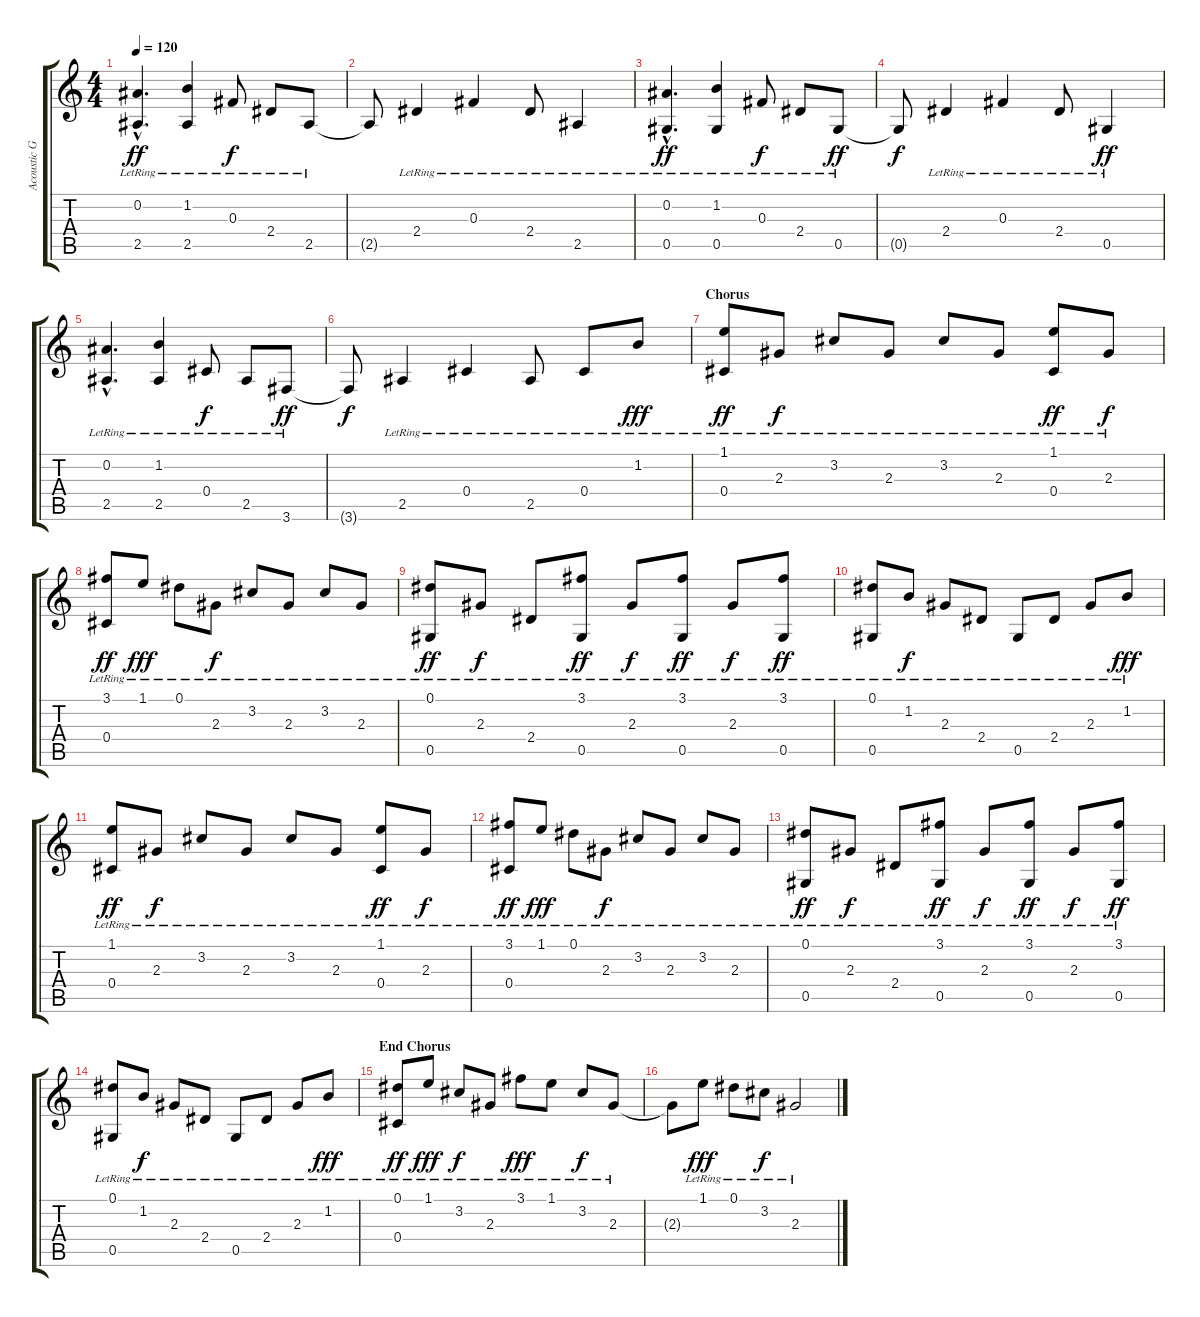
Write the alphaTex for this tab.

\track ("Acoustic Guitar I" "Acoustic G") {instrument acousticguitarsteel}
\staff {score tabs}
\tuning (Eb4 Bb3 Gb3 Db3 Ab2 Eb2) {hide}
\ts (4 4)
\tempo 120
\clef g2
\ks c
(0.2{hac lr} 2.5{hac lr}).4{d dy ff} (1.2{lr} 2.5{lr}).4 0.3{lr}.8{dy f} 2.4{lr}.8 2.5{lr}.8 |
2.5{t}.8 2.4{lr}.4 0.3{lr}.4 2.4{lr}.8 2.5{lr}.4 |
(0.2{hac lr} 0.5{hac lr}).4{d dy ff} (1.2{lr} 0.5{lr}).4 0.3{lr}.8{dy f} 2.4{lr}.8 0.5{lr}.8{dy ff} |
0.5{t}.8{dy f} 2.4{lr}.4 0.3{lr}.4 2.4{lr}.8 0.5{lr}.4{dy ff} |
(0.2{hac lr} 2.5{hac lr}).4{d} (1.2{lr} 2.5{lr}).4 0.4{lr}.8{dy f} 2.5{lr}.8 3.6{lr}.8{dy ff} |
3.6{t}.8{dy f} 2.5{lr}.4 0.4{lr}.4 2.5{lr}.8 0.4{lr}.8 1.2{lr}.8{dy fff} |
\section ("" "Chorus")
(1.1{lr} 0.4{lr}).8{dy ff} 2.3{lr}.8{dy f} 3.2{lr}.8 2.3{lr}.8 3.2{lr}.8 2.3{lr}.8 (1.1{lr} 0.4{lr}).8{dy ff} 2.3{lr}.8{dy f} |
(3.1{lr} 0.4{lr}).8{dy ff} 1.1{lr}.8{dy fff} 0.1{lr}.8 2.3{lr}.8{dy f} 3.2{lr}.8 2.3{lr}.8 3.2{lr}.8 2.3{lr}.8 |
(0.1{lr} 0.5{lr}).8{dy ff} 2.3{lr}.8{dy f} 2.4{lr}.8 (3.1{lr} 0.5{lr}).8{dy ff} 2.3{lr}.8{dy f} (3.1{lr} 0.5{lr}).8{dy ff} 2.3{lr}.8{dy f} (3.1{lr} 0.5{lr}).8{dy ff} |
(0.1{lr} 0.5{lr}).8 1.2{lr}.8{dy f} 2.3{lr}.8 2.4{lr}.8 0.5{lr}.8 2.4{lr}.8 2.3{lr}.8 1.2{lr}.8{dy fff} |
(1.1{lr} 0.4{lr}).8{dy ff} 2.3{lr}.8{dy f} 3.2{lr}.8 2.3{lr}.8 3.2{lr}.8 2.3{lr}.8 (1.1{lr} 0.4{lr}).8{dy ff} 2.3{lr}.8{dy f} |
(3.1{lr} 0.4{lr}).8{dy ff} 1.1{lr}.8{dy fff} 0.1{lr}.8 2.3{lr}.8{dy f} 3.2{lr}.8 2.3{lr}.8 3.2{lr}.8 2.3{lr}.8 |
(0.1{lr} 0.5{lr}).8{dy ff} 2.3{lr}.8{dy f} 2.4{lr}.8 (3.1{lr} 0.5{lr}).8{dy ff} 2.3{lr}.8{dy f} (3.1{lr} 0.5{lr}).8{dy ff} 2.3{lr}.8{dy f} (3.1{lr} 0.5{lr}).8{dy ff} |
(0.1{lr} 0.5{lr}).8 1.2{lr}.8{dy f} 2.3{lr}.8 2.4{lr}.8 0.5{lr}.8 2.4{lr}.8 2.3{lr}.8 1.2{lr}.8{dy fff} |
\section ("" "End Chorus")
(0.1{lr} 0.4{lr}).8{dy ff} 1.1{lr}.8{dy fff} 3.2{lr}.8{dy f} 2.3{lr}.8 3.1{lr}.8{dy fff} 1.1{lr}.8 3.2{lr}.8{dy f} 2.3{lr}.8 |
2.3{t}.8 1.1{lr}.8{dy fff} 0.1{lr}.8 3.2{lr}.8{dy f} 2.3{lr}.2
